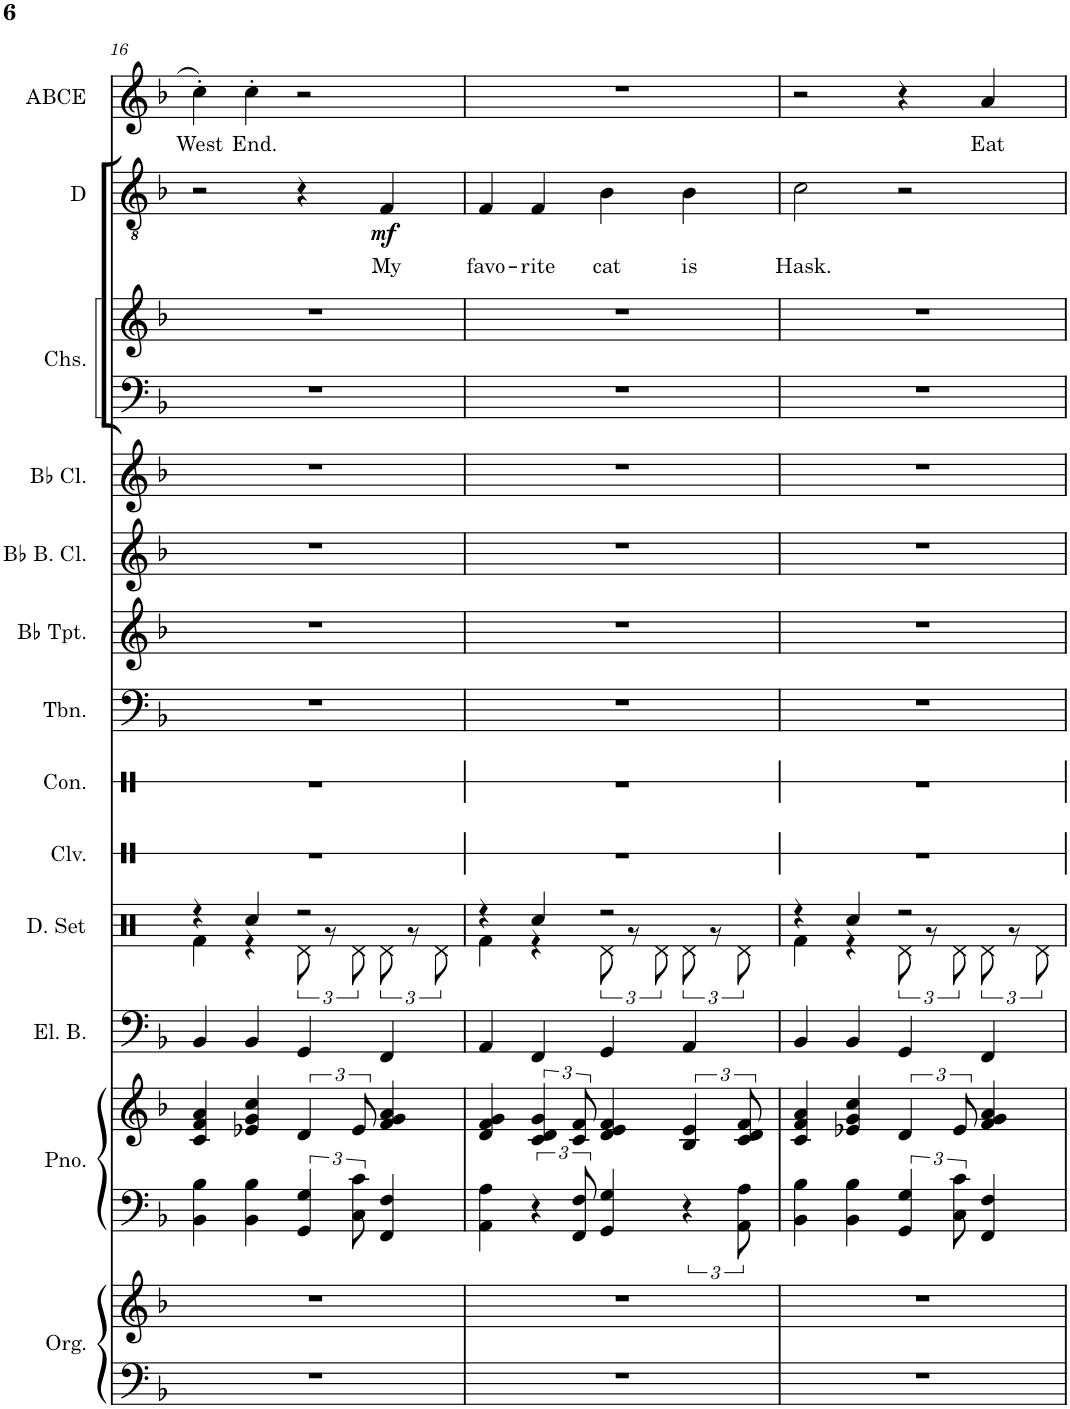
**kern	**kern	**kern	**kern	**kern	**kern	**kern	**kern	**kern	**kern	**kern	**kern	**kern	**kern	**kern	**text	**dynam	**kern	**text
*part13	*part13	*part12	*part12	*part11	*part10	*part9	*part8	*part7	*part6	*part5	*part4	*part3	*part3	*part2	*part2	*part2	*part1	*part1
*staff16	*staff15	*staff14	*staff13	*staff12	*staff11	*staff10	*staff9	*staff8	*staff7	*staff6	*staff5	*staff4	*staff3	*staff2	*staff2	*staff2	*staff1	*staff1
*I"Organ	*	*I"Piano	*	*I"Electric Bass	*I"Drumset	*I"Claves	*I"Congas	*I"Trombone	*I"Bb Trumpet	*I"Bb Bass Clarinet	*I"Bb Clarinet	*I"Chorus	*	*I"Dan	*	*	*I"Allie Belle Celle Ellie	*
*I'Org.	*	*I'Pno.	*	*I'El. B.	*I'D. Set	*I'Clv.	*I'Con.	*I'Tbn.	*I'Bb Tpt.	*I'Bb B. Cl.	*I'Bb Cl.	*I'Chs.	*	*I'D	*	*	*I'ABCE	*
!!LO:PB:g=z
*clefF4	*clefG2	*clefF4	*clefG2	*clefF4	*clefX	*clefX	*clefX	*clefF4	*clefG2	*clefG2	*clefG2	*clefF4	*clefG2	*clefGv2	*	*	*clefG2	*
*	*	*	*	*Trd7c12	*	*	*	*	*Trd1c2	*Trd7c12	*Trd1c2	*	*	*Trd8c14	*	*	*Trd1c2	*
*k[b-]	*k[b-]	*k[b-]	*k[b-]	*k[b-]	*k[]	*k[]	*k[]	*k[b-]	*k[b-]	*k[b-]	*k[b-]	*k[b-]	*k[b-]	*k[b-]	*	*	*k[b-]	*
*M4/4	*M4/4	*M4/4	*M4/4	*M4/4	*M4/4	*M4/4	*M4/4	*M4/4	*M4/4	*M4/4	*M4/4	*M4/4	*M4/4	*M4/4	*	*	*M4/4	*
=16	=16	=16	=16	=16	=16	=16	=16	=16	=16	=16	=16	=16	=16	=16	=16	=16	=16	=16
*	*	*	*	*	*^	*	*	*	*	*	*	*	*	*	*	*	*	*
!	!	!	!	!	!	!	!	!	!	!	!	!	!	!	!	!	!	!	!LO:LY:b
1r	1r	4BB-\ 4B-\	4c/ 4f/ 4a/	4BB-/	4r	4Rf\	1r	1r	1r	1r	1r	1r	1r	1r	2r	.	.	4cc'\	West
!	!	!	!	!	!	!	!	!	!	!	!	!	!	!	!	!	!	!	!LO:LY:b
.	.	4BB-\ 4B-\	4e-X/ 4g/ 4cc/	4BB-/	4Rcc/	4r	.	.	.	.	.	.	.	.	.	.	.	4cc'\	End.
.	.	6GG/ 6G/	6d/	4GG/	2r	12Rd\	.	.	.	.	.	.	.	.	4r	.	.	2r	.
.	.	.	.	.	.	12r	.	.	.	.	.	.	.	.	.	.	.	.	.
.	.	12C\ 12c\	12e-/	.	.	12Rd\	.	.	.	.	.	.	.	.	.	.	.	.	.
!	!	!	!	!	!	!	!	!	!	!	!	!	!	!	!	!LO:LY:b	!LO:DY:b	!	!
.	.	4FF/ 4F/	4f/ 4g/ 4a/	4FF/	.	12Rd\	.	.	.	.	.	.	.	.	4F/	My	mf	.	.
.	.	.	.	.	.	12r	.	.	.	.	.	.	.	.	.	.	.	.	.
.	.	.	.	.	.	12Rd\	.	.	.	.	.	.	.	.	.	.	.	.	.
=17	=17	=17	=17	=17	=17	=17	=17	=17	=17	=17	=17	=17	=17	=17	=17	=17	=17	=17	=17
!	!	!	!	!	!	!	!	!	!	!	!	!	!	!	!	!LO:LY:b	!	!	!
1r	1r	4AA\ 4A\	4d/ 4f/ 4g/	4AA/	4r	4Rf\	1r	1r	1r	1r	1r	1r	1r	1r	4F/	favo-	.	1r	.
!	!	!	!	!	!	!	!	!	!	!	!	!	!	!	!	!LO:LY:b	!	!	!
.	.	6r	6c/ 6d/ 6g/	4FF/	4Rcc/	4r	.	.	.	.	.	.	.	.	4F/	-rite	.	.	.
.	.	12FF/ 12F/	12c/ 12f/	.	.	.	.	.	.	.	.	.	.	.	.	.	.	.	.
!	!	!	!	!	!	!	!	!	!	!	!	!	!	!	!	!LO:LY:b	!	!	!
.	.	4GG/ 4G/	4d/ 4e/ 4f/	4GG/	2r	12Rd\	.	.	.	.	.	.	.	.	4B-\	cat	.	.	.
.	.	.	.	.	.	12r	.	.	.	.	.	.	.	.	.	.	.	.	.
.	.	.	.	.	.	12Rd\	.	.	.	.	.	.	.	.	.	.	.	.	.
!	!	!	!	!	!	!	!	!	!	!	!	!	!	!	!	!LO:LY:b	!	!	!
.	.	6r	6B-/ 6e/	4AA/	.	12Rd\	.	.	.	.	.	.	.	.	4B-\	is	.	.	.
.	.	.	.	.	.	12r	.	.	.	.	.	.	.	.	.	.	.	.	.
.	.	12AA\ 12A\	12c/ 12d/ 12f/	.	.	12Rd\	.	.	.	.	.	.	.	.	.	.	.	.	.
=18	=18	=18	=18	=18	=18	=18	=18	=18	=18	=18	=18	=18	=18	=18	=18	=18	=18	=18	=18
!	!	!	!	!	!	!	!	!	!	!	!	!	!	!	!	!LO:LY:b	!	!	!
1r	1r	4BB-\ 4B-\	4c/ 4f/ 4a/	4BB-/	4r	4Rf\	1r	1r	1r	1r	1r	1r	1r	1r	2c\	Hask.	.	2r	.
.	.	4BB-\ 4B-\	4e-X/ 4g/ 4cc/	4BB-/	4Rcc/	4r	.	.	.	.	.	.	.	.	.	.	.	.	.
.	.	6GG/ 6G/	6d/	4GG/	2r	12Rd\	.	.	.	.	.	.	.	.	2r	.	.	4r	.
.	.	.	.	.	.	12r	.	.	.	.	.	.	.	.	.	.	.	.	.
.	.	12C\ 12c\	12e-/	.	.	12Rd\	.	.	.	.	.	.	.	.	.	.	.	.	.
!	!	!	!	!	!	!	!	!	!	!	!	!	!	!	!	!	!	!	!LO:LY:b
.	.	4FF/ 4F/	4f/ 4g/ 4a/	4FF/	.	12Rd\	.	.	.	.	.	.	.	.	.	.	.	4a/	Eat
.	.	.	.	.	.	12r	.	.	.	.	.	.	.	.	.	.	.	.	.
.	.	.	.	.	.	12Rd\	.	.	.	.	.	.	.	.	.	.	.	.	.
*	*	*	*	*	*v	*v	*	*	*	*	*	*	*	*	*	*	*	*	*
=	=	=	=	=	=	=	=	=	=	=	=	=	=	=	=	=	=	=
*-	*-	*-	*-	*-	*-	*-	*-	*-	*-	*-	*-	*-	*-	*-	*-	*-	*-	*-
